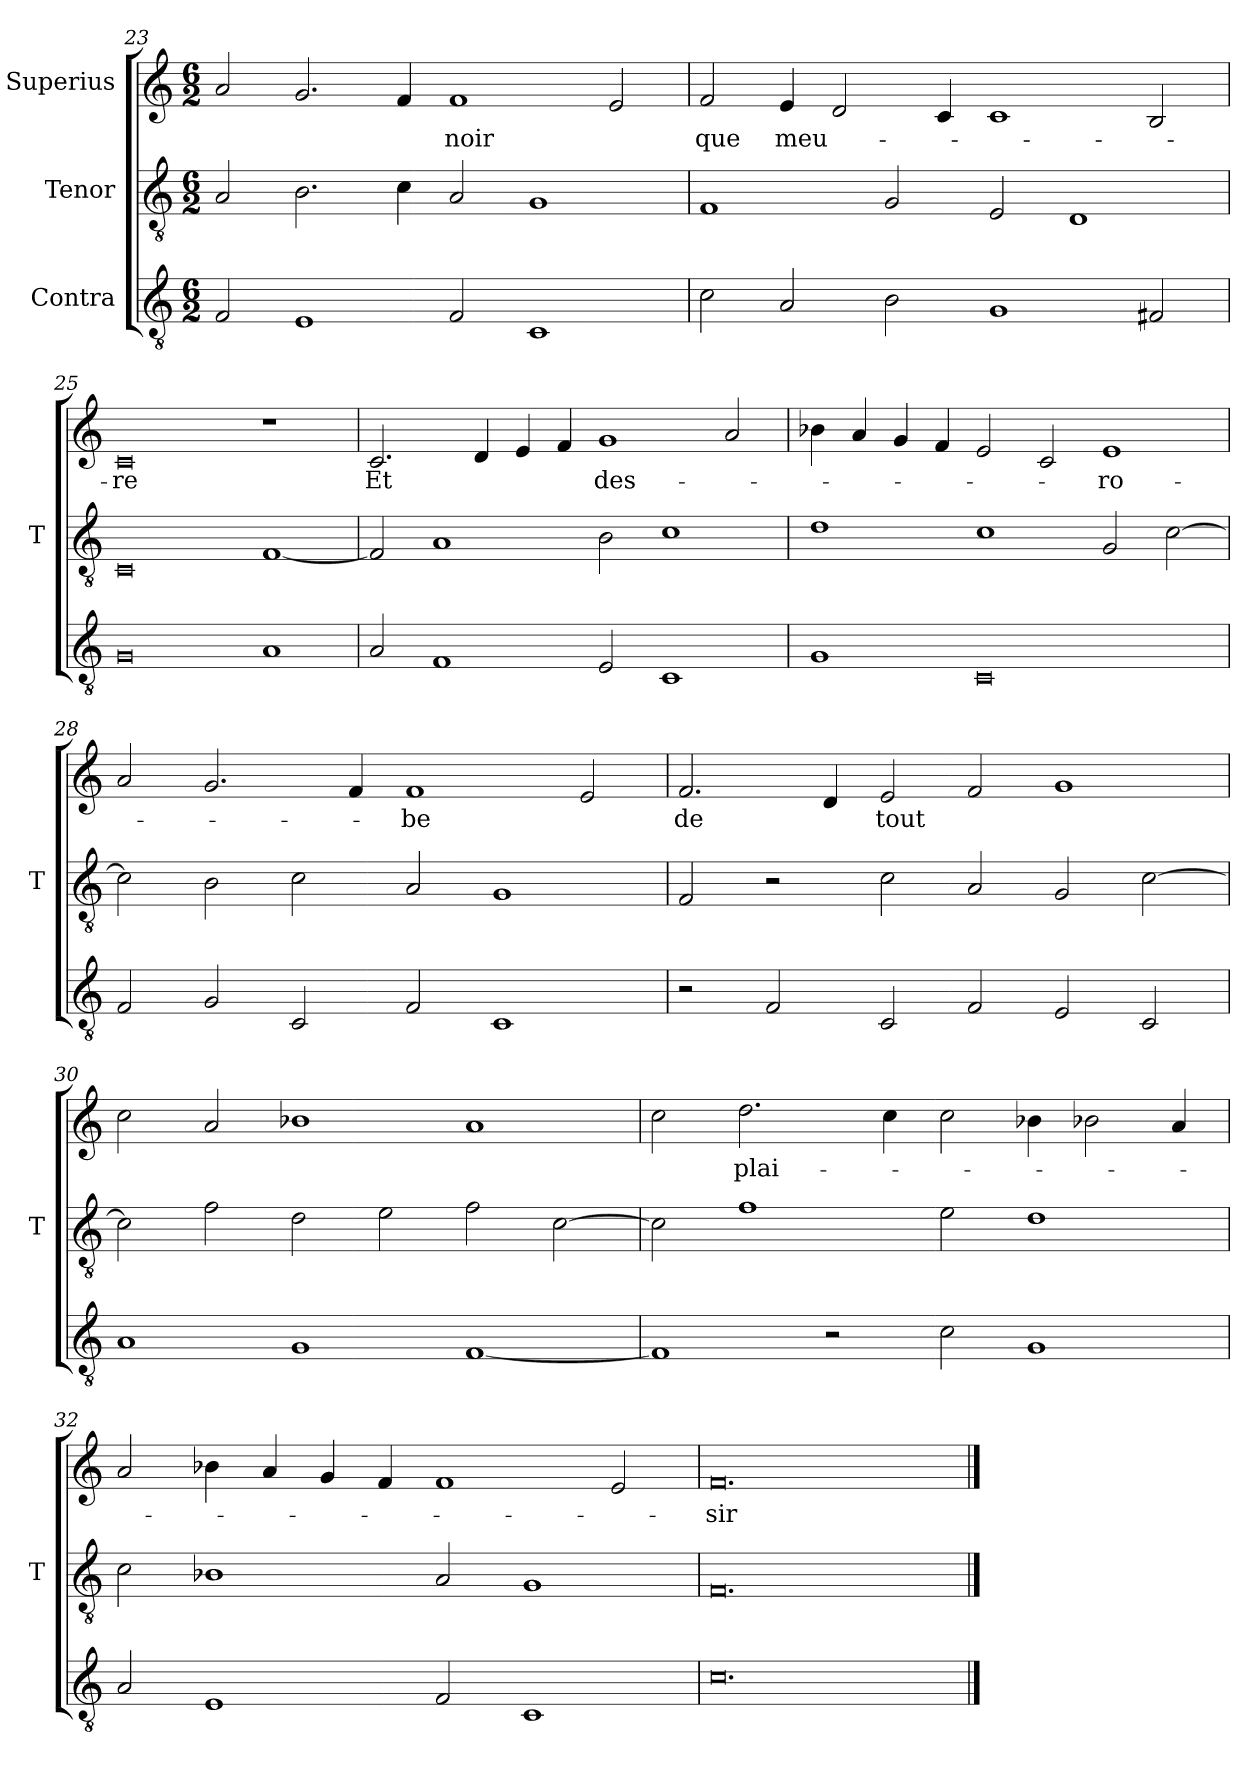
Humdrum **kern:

**kern	**kern	**kern	**text
*part3	*part2	*part1	*part1
*staff3	*staff2	*staff1	*staff1
*I"Contra	*I"Tenor	*I"Superius	*
*	*I'T	*	*
*clefGv2	*clefGv2	*clefG2	*
*M6/2	*M6/2	*M6/2	*
=23	=23	=23	=23
2F	2A	2a	.
1E	2.B	2.g	.
.	4c	4f	.
2F	2A	1f	-noir
1C	1G	.	.
.	.	2e	.
=24	=24	=24	=24
2c	1F	2f	-que
2A	.	4e	meu-
.	.	2d	.
2B	2G	.	.
.	.	4c	.
1G	2E	1c	.
.	1D	.	.
2F#X	.	2B	.
=25	=25	=25	=25
0G	0C	0c	-re
1A	[1F	1r	.
=26	=26	=26	=26
2A	2F]	2.c	-Et
1F	1A	.	.
.	.	4d	.
.	.	4e	.
.	.	4f	.
2E	2B	1g	des-
1C	1c	.	.
.	.	2a	.
=27	=27	=27	=27
1G	1d	4b-X	.
.	.	4a	.
.	.	4g	.
.	.	4f	.
0C	1c	2e	.
.	.	2c	.
.	2G	1e	-ro-
.	[2c	.	.
=28	=28	=28	=28
2F	2c]	2a	.
2G	2B	2.g	.
2C	2c	.	.
.	.	4f	.
2F	2A	1f	-be
1C	1G	.	.
.	.	2e	.
=29	=29	=29	=29
2r	2F	2.f	-de
2F	2r	.	.
.	.	4d	.
2C	2c	2e	-tout
2F	2A	2f	.
2E	2G	1g	.
2C	[2c	.	.
=30	=30	=30	=30
1A	2c]	2cc	.
.	2f	2a	.
1G	2d	1b-X	.
.	2e	.	.
[1F	2f	1a	.
.	[2c	.	.
=31	=31	=31	=31
1F]	2c]	2cc	.
.	1f	2.dd	plai-
2r	.	.	.
.	.	4cc	.
2c	2e	2cc	.
1G	1d	4b-X	.
.	.	2b-X	.
.	.	4a	.
=32	=32	=32	=32
2A	2c	2a	.
1E	1B-X	4b-X	.
.	.	4a	.
.	.	4g	.
.	.	4f	.
2F	2A	1f	.
1C	1G	.	.
.	.	2e	.
=33	=33	=33	=33
0.c	0.F	0.f	-sir
==	==	==	==
*-	*-	*-	*-
